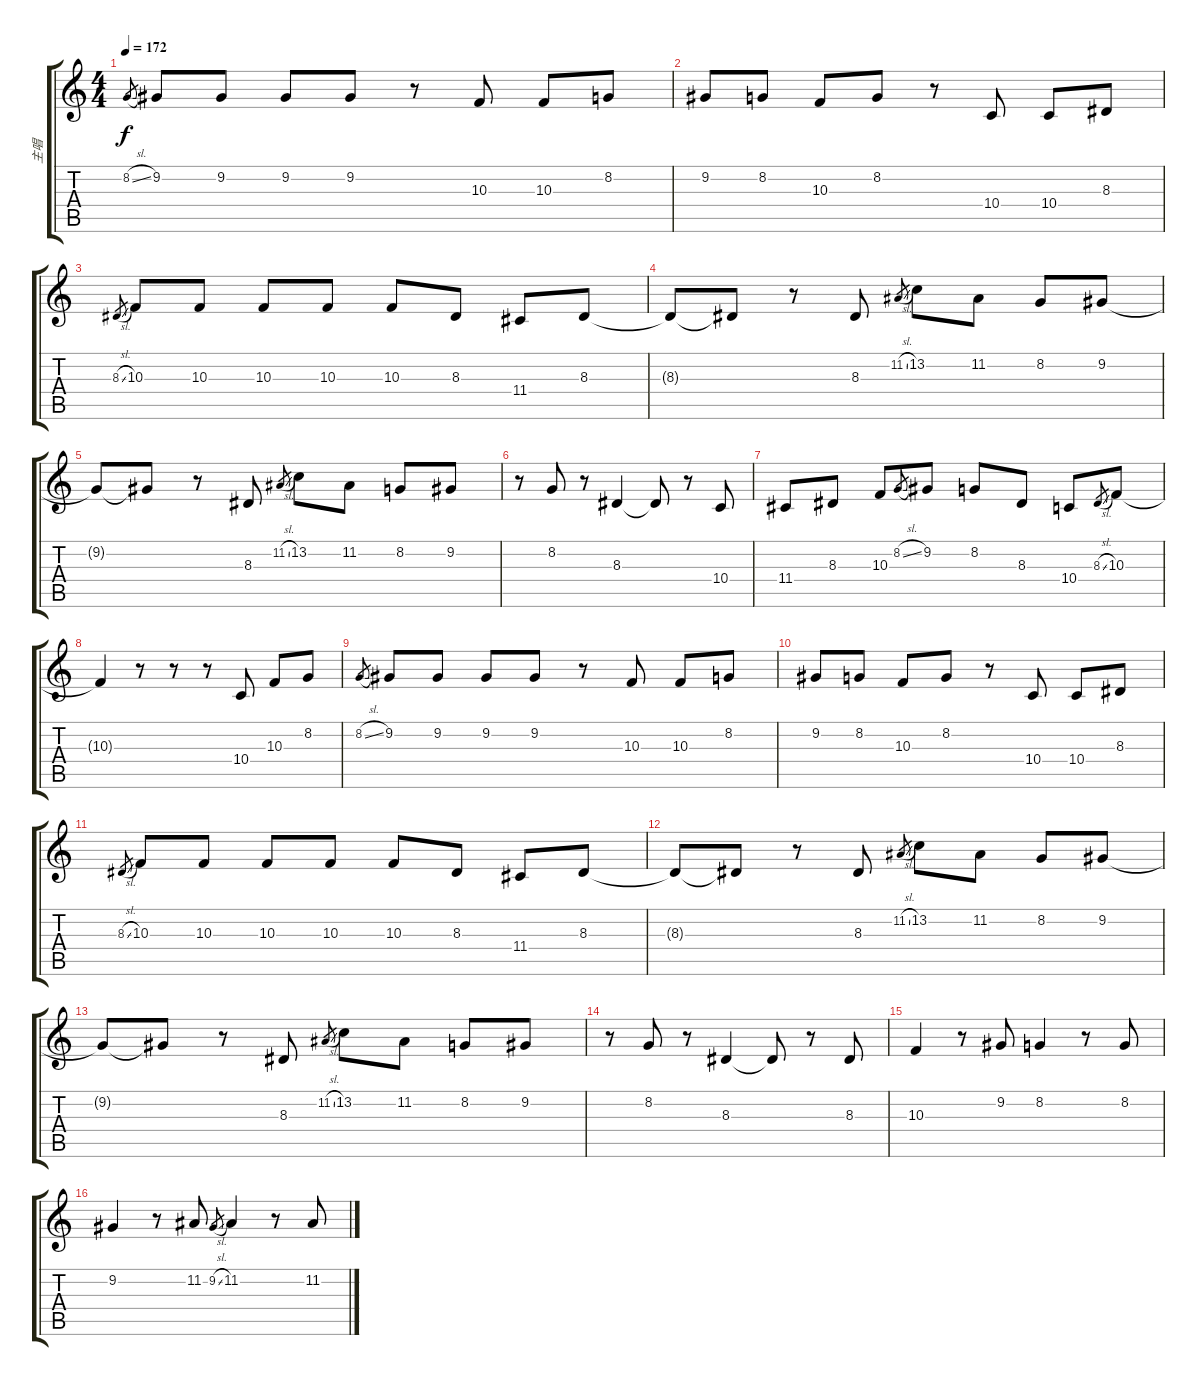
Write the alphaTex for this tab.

\track ("主唱" "主唱") {instrument lead1square}
\staff {score tabs}
\tuning (E4 B3 G3 D3 A2 E2) {hide}
\ts (4 4)
\tempo 172
\clef g2
\ks c
8.2{sl}.8{gr dy f} 9.2.8 9.2.8 9.2.8 9.2.8 r.8 10.3.8 10.3.8 8.2.8 |
9.2.8 8.2.8 10.3.8 8.2.8 r.8 10.4.8 10.4.8 8.3.8 |
8.3{sl}.8{gr} 10.3.8 10.3.8 10.3.8 10.3.8 10.3.8 8.3.8 11.4.8 8.3.8 |
8.3{t}.8 8.3{t}.8 r.8 8.3.8 11.2{sl}.8{gr} 13.2.8 11.2.8 8.2.8 9.2.8 |
9.2{t}.8 9.2{t}.8 r.8 8.3.8 11.2{sl}.8{gr} 13.2.8 11.2.8 8.2.8 9.2.8 |
r.8 8.2.8 r.8 8.3.4 8.3{t}.8 r.8 10.4.8 |
11.4.8 8.3.8 10.3.8 8.2{sl}.8{gr} 9.2.8 8.2.8 8.3.8 10.4.8 8.3{sl}.8{gr} 10.3.8 |
10.3{t}.4 r.8 r.8 r.8 10.4.8 10.3.8 8.2.8 |
8.2{sl}.8{gr} 9.2.8 9.2.8 9.2.8 9.2.8 r.8 10.3.8 10.3.8 8.2.8 |
9.2.8 8.2.8 10.3.8 8.2.8 r.8 10.4.8 10.4.8 8.3.8 |
8.3{sl}.8{gr} 10.3.8 10.3.8 10.3.8 10.3.8 10.3.8 8.3.8 11.4.8 8.3.8 |
8.3{t}.8 8.3{t}.8 r.8 8.3.8 11.2{sl}.8{gr} 13.2.8 11.2.8 8.2.8 9.2.8 |
9.2{t}.8 9.2{t}.8 r.8 8.3.8 11.2{sl}.8{gr} 13.2.8 11.2.8 8.2.8 9.2.8 |
r.8 8.2.8 r.8 8.3.4 8.3{t}.8 r.8 8.3.8 |
10.3.4 r.8 9.2.8 8.2.4 r.8 8.2.8 |
9.2.4 r.8 11.2.8 9.2{sl}.8{gr} 11.2.4 r.8 11.2.8
